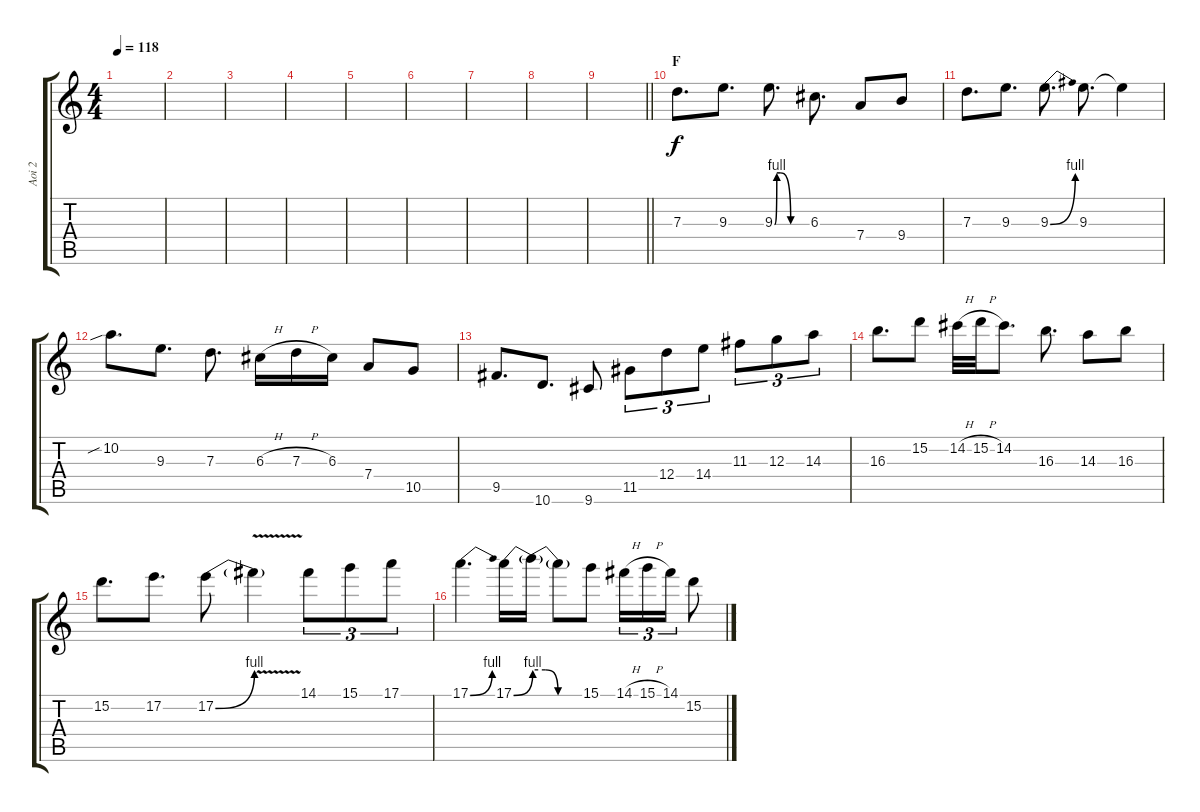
\track ("Aoi 2" "Aoi 2") {instrument distortionguitar}
\staff {score tabs}
\tuning (E4 B3 G3 D3 A2 E2) {hide}
\ts (4 4)
\tempo 118
\clef g2
\ks c
|
|
|
|
|
|
|
|
\barLineRight lightlight
|
\section ("" "F")
7.3.8{d} 9.3.8{d} 9.3{be (custom 0 0 4 4 10 4 30 0 60 0)}.8{d} 6.3.8{d} 7.4.8 9.4.8 |
7.3.8{d} 9.3.8{d} 9.3{be (bend 0 0 60 4)}.8{d} 9.3.8{d} 9.3{t}.4 |
10.2{sib}.8{d} 9.3.8{d} 7.3.8{d} 6.3{h}.16 7.3{h}.16 6.3.16 7.4.8 10.5.8 |
9.5.8{d} 10.6.8{d} 9.6.8 11.5.8{tu (3 2)} 12.4.8{tu (3 2)} 14.4.8{tu (3 2)} 11.3.8{tu (3 2)} 12.3.8{tu (3 2)} 14.3.8{tu (3 2)} |
16.3.8{d} 15.2.8 14.2{h}.32 15.2{h}.32 14.2.8{d} 16.3.8{d} 14.3.8 16.3.8 |
15.2.8{d} 17.2.8{d} 17.2{be (bend 0 0 60 4)}.8 17.2{v t}.4 14.1.8{tu (3 2)} 15.1.8{tu (3 2)} 17.1.8{tu (3 2)} |
17.1{be (bend 0 0 60 4)}.4{d} 17.1{be (bend 0 0 60 4)}.16 17.1{be (custom 0 4 15 4 30 0 60 0) t}.16 17.1{t}.8 15.1.8 14.1{h}.16{tu (3 2)} 15.1{h}.16{tu (3 2)} 14.1.16{tu (3 2)} 15.2.8
